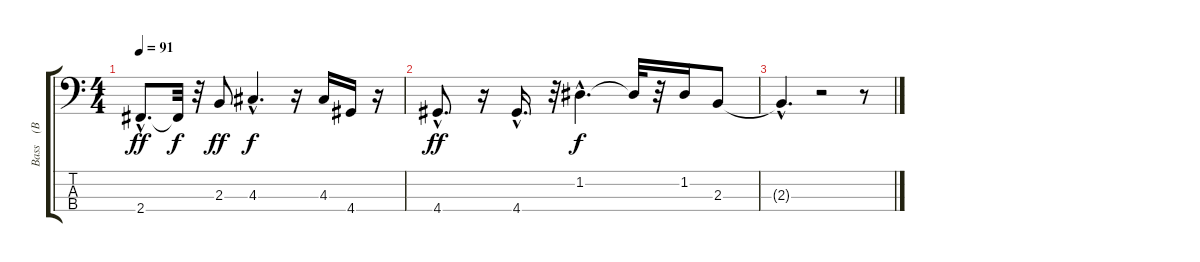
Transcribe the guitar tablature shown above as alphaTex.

\track ("Bass    (BB)" "Bass    (B") {instrument electricbassfinger}
\staff {score tabs}
\tuning (G2 D2 A1 E1) {hide}
\ts (4 4)
\tempo 91
\clef f4
\ks c
2.4{hac}.8{d dy ff} 2.4{t}.32{dy f} r.32 2.3.8{dy ff} 4.3{hac}.4{d dy f} r.16 4.3.16 4.4.16 r.16 |
4.4{hac}.8{d dy ff} r.16 4.4{hac}.16{d} r.32 1.2{hac}.4{d dy f} 1.2{t}.32 r.32 1.2.16 2.3.8 |
2.3{hac t}.4{d} r.2 r.8
